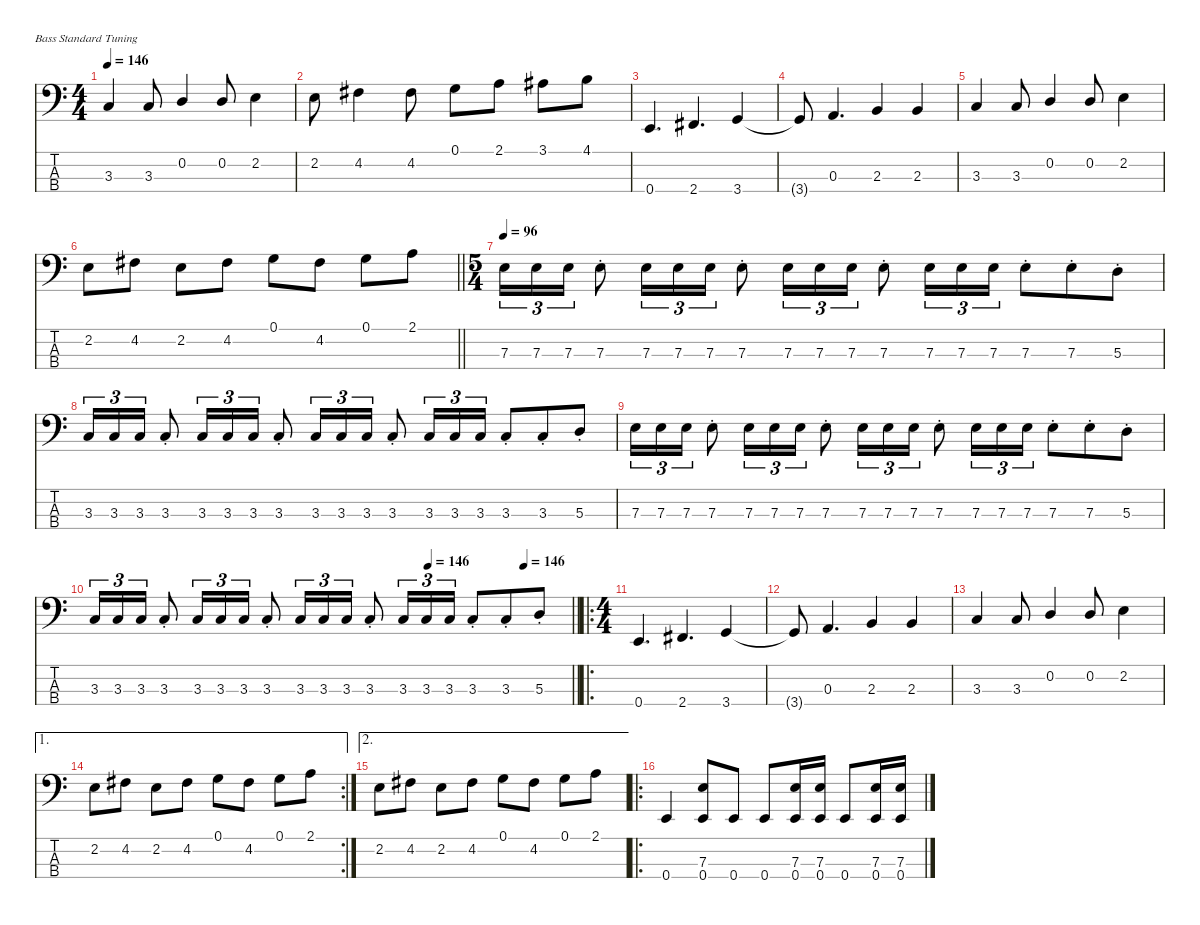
\defaultSystemsLayout 4
\hideDynamics
\bracketExtendMode nobrackets
\singleTrackTrackNamePolicy hidden
\multiTrackTrackNamePolicy hidden
\firstSystemTrackNameMode fullname
\firstSystemTrackNameOrientation horizontal
\otherSystemsTrackNameOrientation horizontal
\track ("Bass" "el.bs.") {instrument electricbasspick}
\staff {score tabs}
\tuning (G2 D2 A1 E1)
\ts (4 4)
\tempo 146
\clef f4
\ks c
3.3.4{dy f beam Up} 3.3.8{beam Up} 0.2.4{beam Up} 0.2.8{beam Up} 2.2.4{beam Down} |
2.2.8{beam Down} 4.2{acc #}.4{beam Down} 4.2{acc #}.8{beam Down} 0.1.8{beam Down} 2.1.8{beam Down} 3.1{acc #}.8{beam Down} 4.1.8{beam Down} |
0.4.4{d beam Up} 2.4{acc #}.4{d beam Up} 3.4.4{beam Up} |
3.4{t}.8{beam Up} 0.3.4{d beam Up} 2.3.4{beam Up} 2.3.4{beam Up} |
3.3.4{beam Up} 3.3.8{beam Up} 0.2.4{beam Up} 0.2.8{beam Up} 2.2.4{beam Down} |
\barLineRight lightlight
2.2.8{beam Down} 4.2{acc #}.8{beam Down} 2.2.8{beam Down} 4.2{acc #}.8{beam Down} 0.1.8{beam Down} 4.2{acc #}.8{beam Down} 0.1.8{beam Down} 2.1.8{beam Down} |
\ts (5 4)
\beaming (8 6 4)
\tempo 96
7.3.16{tu (3 2) beam Down} 7.3.16{tu (3 2) beam Down} 7.3.16{tu (3 2) beam Down} 7.3{st}.8{beam Down} 7.3.16{tu (3 2) beam Down} 7.3.16{tu (3 2) beam Down} 7.3.16{tu (3 2) beam Down} 7.3{st}.8{beam Down} 7.3.16{tu (3 2) beam Down} 7.3.16{tu (3 2) beam Down} 7.3.16{tu (3 2) beam Down} 7.3{st}.8{beam Down} 7.3.16{tu (3 2) beam Down} 7.3.16{tu (3 2) beam Down} 7.3.16{tu (3 2) beam Down} 7.3{st}.8{beam Down} 7.3{st}.8{beam Down} 5.3{st}.8{beam Down} |
3.3.16{tu (3 2) beam Up} 3.3.16{tu (3 2) beam Up} 3.3.16{tu (3 2) beam Up} 3.3{st}.8{beam Up} 3.3.16{tu (3 2) beam Up} 3.3.16{tu (3 2) beam Up} 3.3.16{tu (3 2) beam Up} 3.3{st}.8{beam Up} 3.3.16{tu (3 2) beam Up} 3.3.16{tu (3 2) beam Up} 3.3.16{tu (3 2) beam Up} 3.3{st}.8{beam Up} 3.3.16{tu (3 2) beam Up} 3.3.16{tu (3 2) beam Up} 3.3.16{tu (3 2) beam Up} 3.3{st}.8{beam Up} 3.3{st}.8{beam Up} 5.3{st}.8{beam Up} |
7.3.16{tu (3 2) beam Down} 7.3.16{tu (3 2) beam Down} 7.3.16{tu (3 2) beam Down} 7.3{st}.8{beam Down} 7.3.16{tu (3 2) beam Down} 7.3.16{tu (3 2) beam Down} 7.3.16{tu (3 2) beam Down} 7.3{st}.8{beam Down} 7.3.16{tu (3 2) beam Down} 7.3.16{tu (3 2) beam Down} 7.3.16{tu (3 2) beam Down} 7.3{st}.8{beam Down} 7.3.16{tu (3 2) beam Down} 7.3.16{tu (3 2) beam Down} 7.3.16{tu (3 2) beam Down} 7.3{st}.8{beam Down} 7.3{st}.8{beam Down} 5.3{st}.8{beam Down} |
\tempo (146 0.7)
\tempo (146 0.9)
\barLineRight lightlight
3.3.16{tu (3 2) beam Up} 3.3.16{tu (3 2) beam Up} 3.3.16{tu (3 2) beam Up} 3.3{st}.8{beam Up} 3.3.16{tu (3 2) beam Up} 3.3.16{tu (3 2) beam Up} 3.3.16{tu (3 2) beam Up} 3.3{st}.8{beam Up} 3.3.16{tu (3 2) beam Up} 3.3.16{tu (3 2) beam Up} 3.3.16{tu (3 2) beam Up} 3.3{st}.8{beam Up} 3.3.16{tu (3 2) beam Up} 3.3.16{tu (3 2) beam Up} 3.3.16{tu (3 2) beam Up} 3.3{st}.8{beam Up} 3.3{st}.8{beam Up} 5.3{st}.8{beam Up} |
\ro
\ts (4 4)
\beaming (8 2 2 2 2)
0.4.4{d beam Up} 2.4{acc #}.4{d beam Up} 3.4.4{beam Up} |
3.4{t}.8{beam Up} 0.3.4{d beam Up} 2.3.4{beam Up} 2.3.4{beam Up} |
3.3.4{beam Up} 3.3.8{beam Up} 0.2.4{beam Up} 0.2.8{beam Up} 2.2.4{beam Down} |
\ae 1
\rc 2
2.2.8{beam Down} 4.2{acc #}.8{beam Down} 2.2.8{beam Down} 4.2{acc #}.8{beam Down} 0.1.8{beam Down} 4.2{acc #}.8{beam Down} 0.1.8{beam Down} 2.1.8{beam Down} |
\ae 2
2.2.8{beam Down} 4.2{acc #}.8{beam Down} 2.2.8{beam Down} 4.2{acc #}.8{beam Down} 0.1.8{beam Down} 4.2{acc #}.8{beam Down} 0.1.8{beam Down} 2.1.8{beam Down} |
\ro
0.4.4{beam Up} (7.3 0.4).8{beam Up} 0.4.8{beam Up} 0.4.8{beam Up} (7.3 0.4).16{beam Up} (7.3 0.4).16{beam Up} 0.4.8{beam Up} (7.3 0.4).16{beam Up} (7.3 0.4).16{beam Up}
